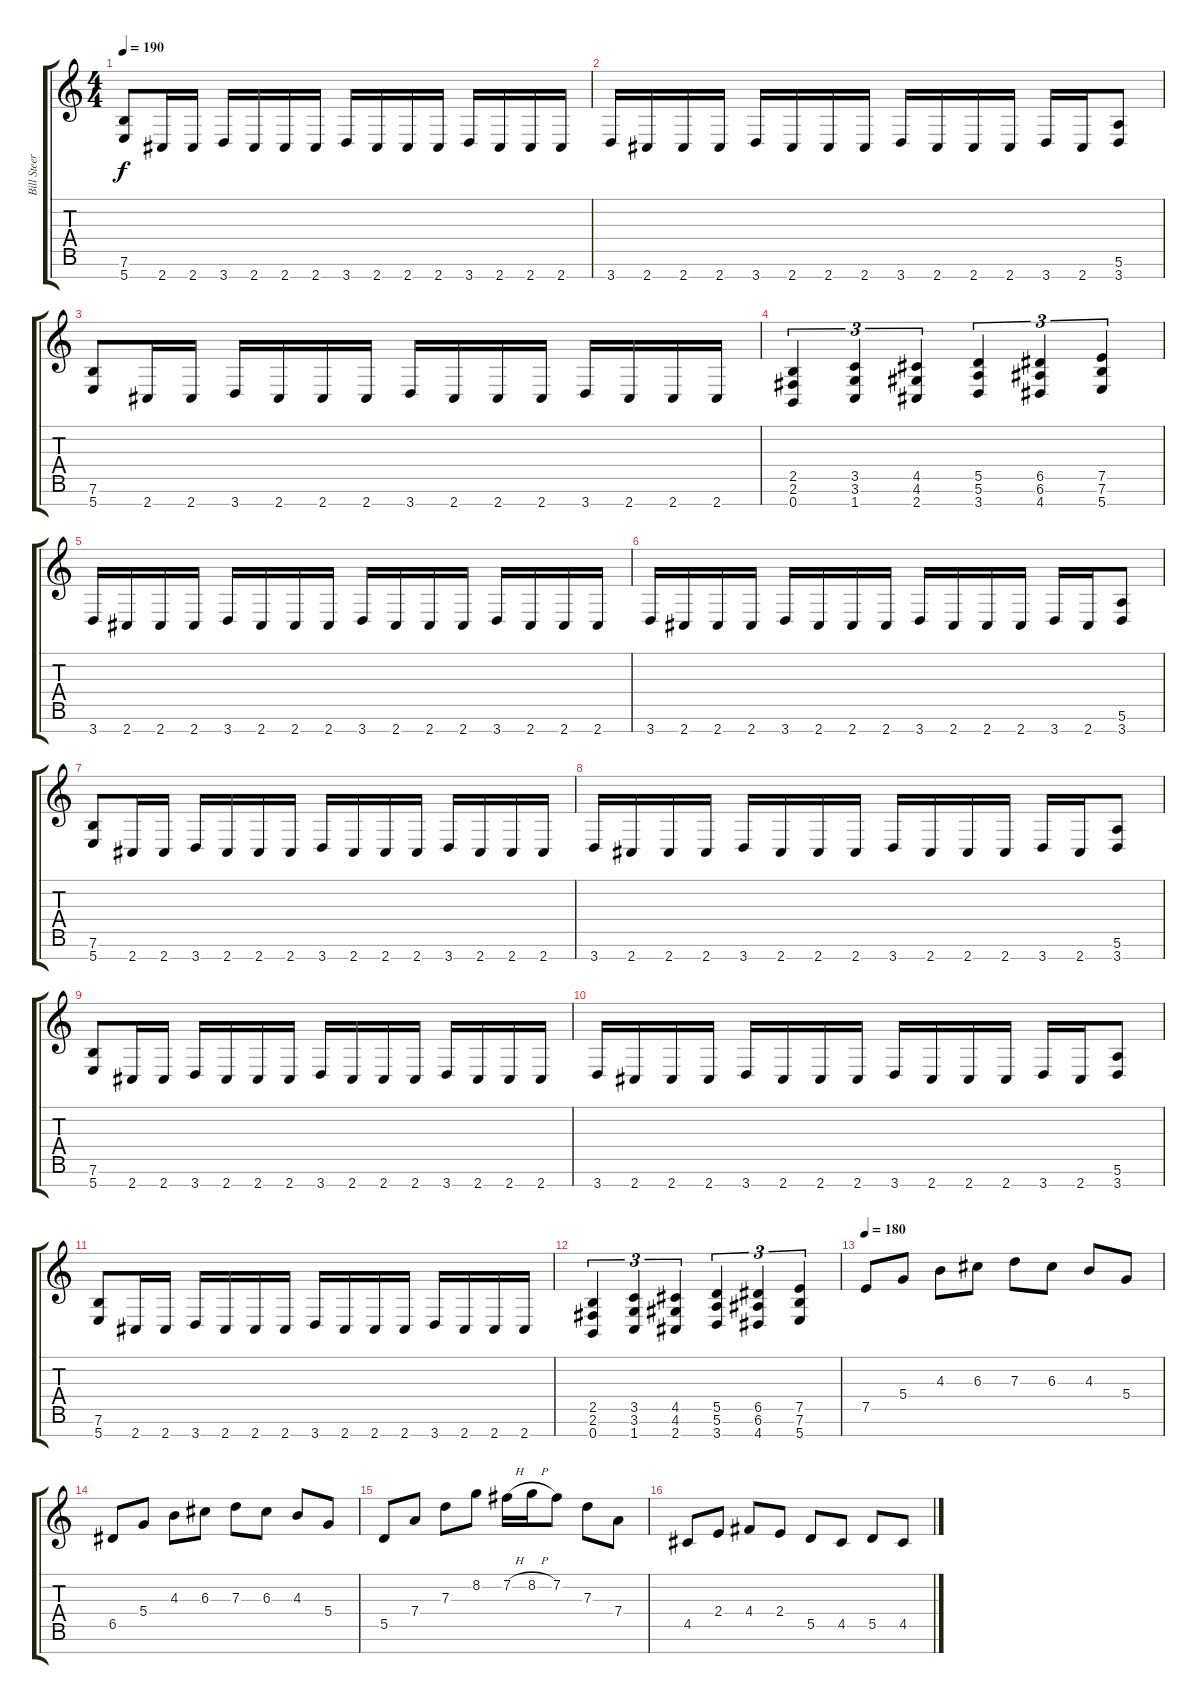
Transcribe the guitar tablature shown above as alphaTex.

\track ("Bill Steer" "Bill Steer") {instrument distortionguitar}
\staff {score tabs}
\tuning (E4 B3 G3 D3 A2 E2 B1) {hide}
\ts (4 4)
\tempo 190
\clef g2
\ks c
(7.6 5.7).8{dy f} 2.7.16 2.7.16 3.7.16 2.7.16 2.7.16 2.7.16 3.7.16 2.7.16 2.7.16 2.7.16 3.7.16 2.7.16 2.7.16 2.7.16 |
3.7.16 2.7.16 2.7.16 2.7.16 3.7.16 2.7.16 2.7.16 2.7.16 3.7.16 2.7.16 2.7.16 2.7.16 3.7.16 2.7.16 (5.6 3.7).8 |
(7.6 5.7).8 2.7.16 2.7.16 3.7.16 2.7.16 2.7.16 2.7.16 3.7.16 2.7.16 2.7.16 2.7.16 3.7.16 2.7.16 2.7.16 2.7.16 |
(2.5 2.6 0.7).4{tu (3 2)} (3.5 3.6 1.7).4{tu (3 2)} (4.5 4.6 2.7).4{tu (3 2)} (5.5 5.6 3.7).4{tu (3 2)} (6.5 6.6 4.7).4{tu (3 2)} (7.5 7.6 5.7).4{tu (3 2)} |
3.7.16 2.7.16 2.7.16 2.7.16 3.7.16 2.7.16 2.7.16 2.7.16 3.7.16 2.7.16 2.7.16 2.7.16 3.7.16 2.7.16 2.7.16 2.7.16 |
3.7.16 2.7.16 2.7.16 2.7.16 3.7.16 2.7.16 2.7.16 2.7.16 3.7.16 2.7.16 2.7.16 2.7.16 3.7.16 2.7.16 (5.6 3.7).8 |
(7.6 5.7).8 2.7.16 2.7.16 3.7.16 2.7.16 2.7.16 2.7.16 3.7.16 2.7.16 2.7.16 2.7.16 3.7.16 2.7.16 2.7.16 2.7.16 |
3.7.16 2.7.16 2.7.16 2.7.16 3.7.16 2.7.16 2.7.16 2.7.16 3.7.16 2.7.16 2.7.16 2.7.16 3.7.16 2.7.16 (5.6 3.7).8 |
(7.6 5.7).8 2.7.16 2.7.16 3.7.16 2.7.16 2.7.16 2.7.16 3.7.16 2.7.16 2.7.16 2.7.16 3.7.16 2.7.16 2.7.16 2.7.16 |
3.7.16 2.7.16 2.7.16 2.7.16 3.7.16 2.7.16 2.7.16 2.7.16 3.7.16 2.7.16 2.7.16 2.7.16 3.7.16 2.7.16 (5.6 3.7).8 |
(7.6 5.7).8 2.7.16 2.7.16 3.7.16 2.7.16 2.7.16 2.7.16 3.7.16 2.7.16 2.7.16 2.7.16 3.7.16 2.7.16 2.7.16 2.7.16 |
(2.5 2.6 0.7).4{tu (3 2)} (3.5 3.6 1.7).4{tu (3 2)} (4.5 4.6 2.7).4{tu (3 2)} (5.5 5.6 3.7).4{tu (3 2)} (6.5 6.6 4.7).4{tu (3 2)} (7.5 7.6 5.7).4{tu (3 2)} |
\tempo 180
7.5.8 5.4.8 4.3.8 6.3.8 7.3.8 6.3.8 4.3.8 5.4.8 |
6.5.8 5.4.8 4.3.8 6.3.8 7.3.8 6.3.8 4.3.8 5.4.8 |
5.5.8 7.4.8 7.3.8 8.2.8 7.2{h}.16 8.2{h}.16 7.2.8 7.3.8 7.4.8 |
4.5.8 2.4.8 4.4.8 2.4.8 5.5.8 4.5.8 5.5.8 4.5.8
